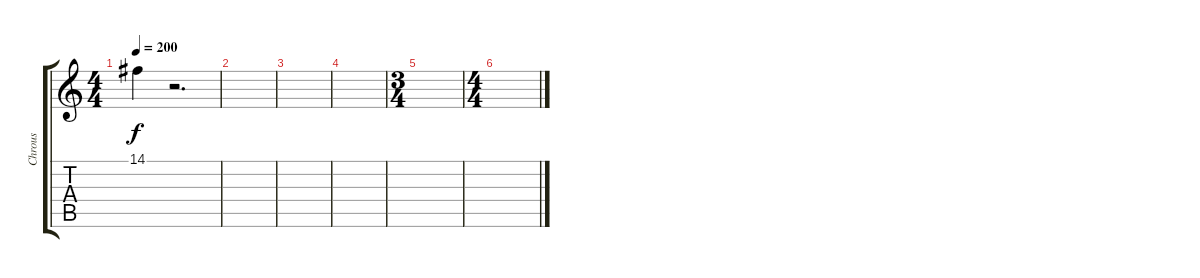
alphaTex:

\track ("Chrous" "Chrous") {instrument lead6voice}
\staff {score tabs}
\tuning (E4 B3 G3 D3 A2 E2) {hide}
\ts (4 4)
\tempo 200
\clef g2
\ks c
14.1.4{dy f} r.2{d} |
|
|
|
\ts (3 4)
|
\ts (4 4)
